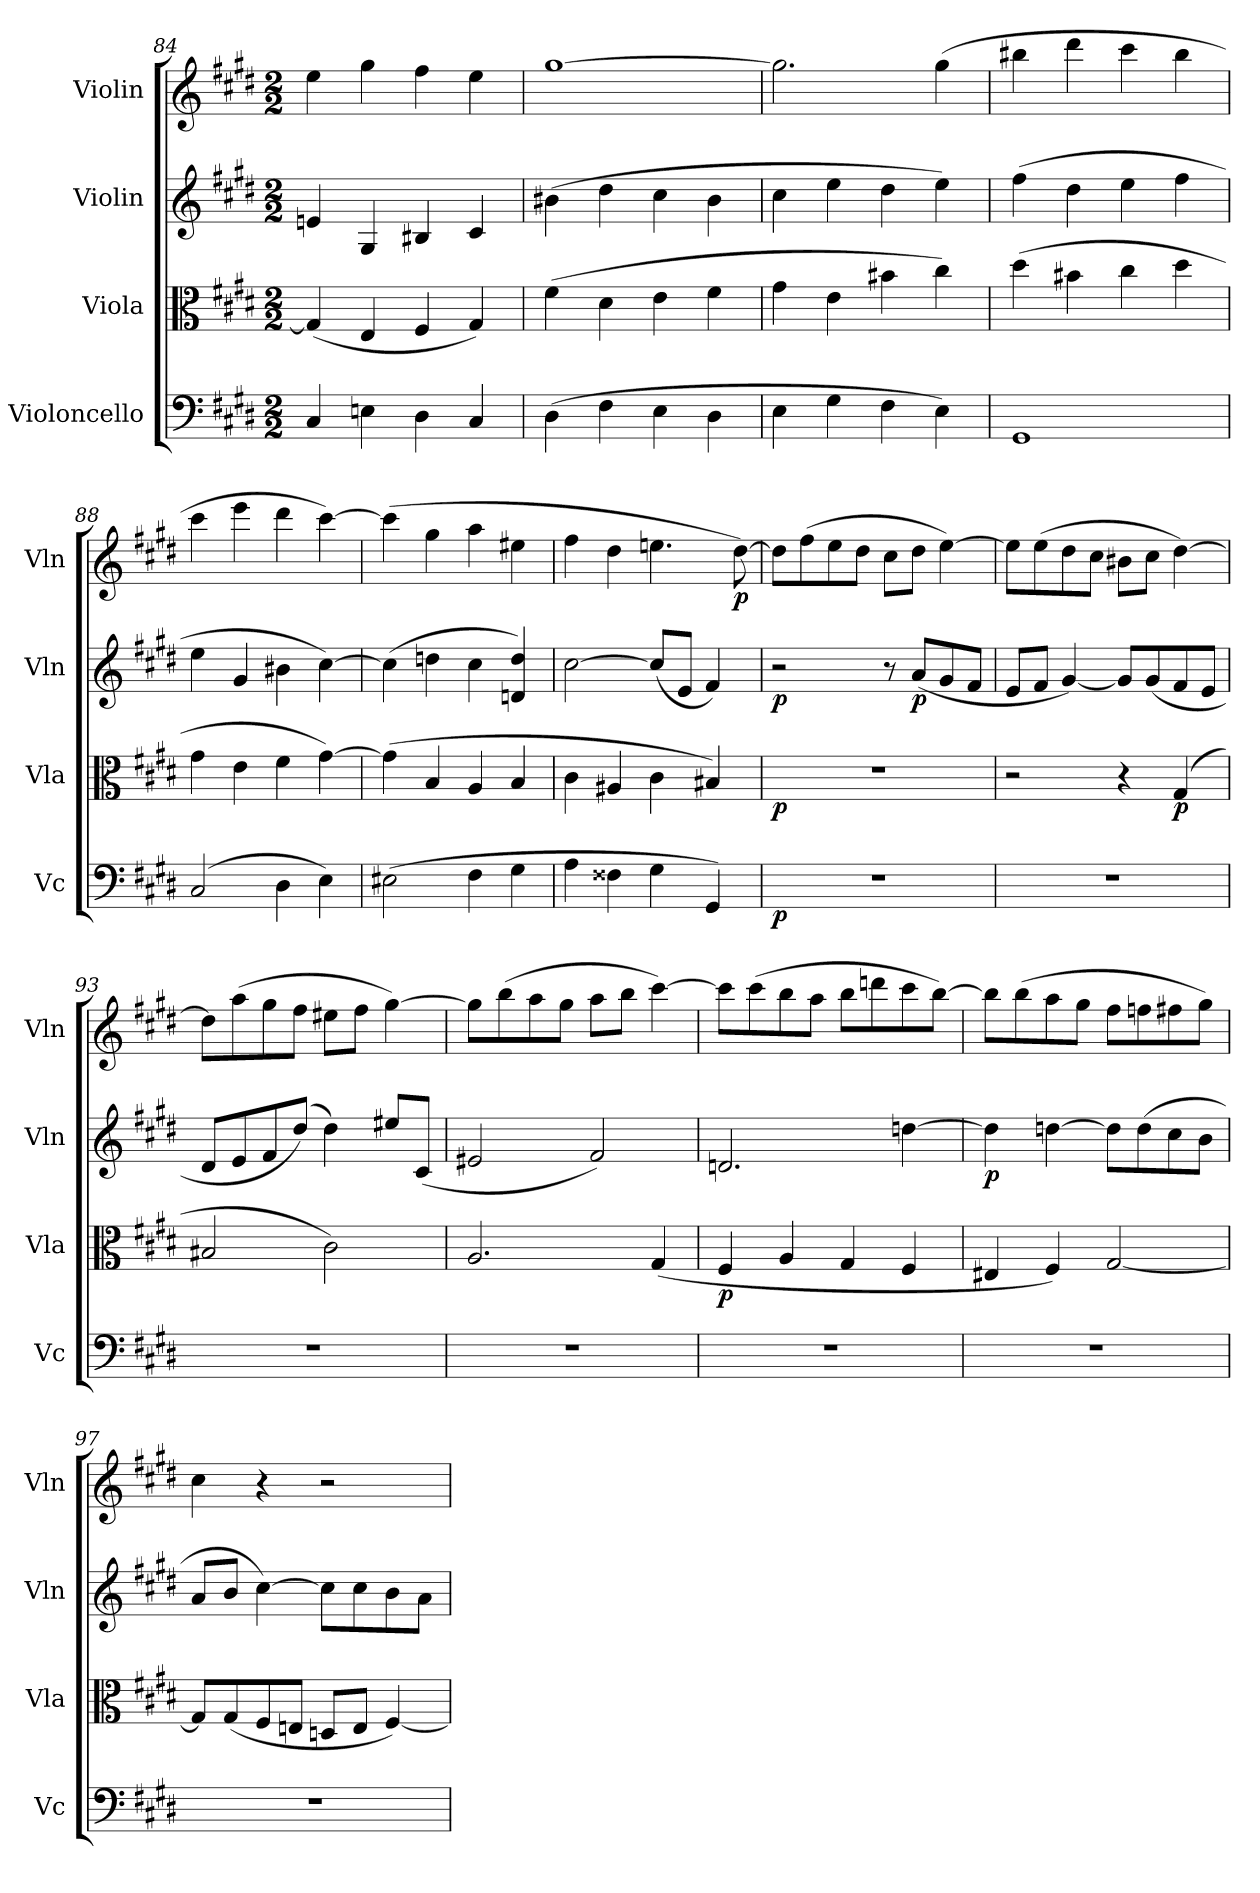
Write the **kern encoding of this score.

**kern	**dynam	**kern	**dynam	**kern	**dynam	**kern	**dynam
*part4	*part4	*part3	*part3	*part2	*part2	*part1	*part1
*staff4	*staff4	*staff3	*staff3	*staff2	*staff2	*staff1	*staff1
*I"Violoncello	*	*I"Viola	*	*I"Violin	*	*I"Violin	*
*I'Vc	*	*I'Vla	*	*I'Vln	*	*I'Vln	*
*clefF4	*	*clefC3	*	*clefG2	*	*clefG2	*
*k[f#c#g#d#]	*	*k[f#c#g#d#]	*	*k[f#c#g#d#]	*	*k[f#c#g#d#]	*
*M2/2	*	*M2/2	*	*M2/2	*	*M2/2	*
=84	=84	=84	=84	=84	=84	=84	=84
4C#/	.	(4G#/]	.	4en/	.	4ee\	.
4En\	.	4E/	.	4G#/	.	4gg#\	.
4D#\	.	4F#/	.	4B#X/	.	4ff#\	.
4C#/	.	4G#/)	.	4c#/	.	4ee\	.
=85	=85	=85	=85	=85	=85	=85	=85
(4D#\	.	(4f#\	.	(4b#X\	.	[1gg#	.
4F#\	.	4d#\	.	4dd#\	.	.	.
4E\	.	4e\	.	4cc#\	.	.	.
4D#\	.	4f#\	.	4b#\	.	.	.
=86	=86	=86	=86	=86	=86	=86	=86
4E\	.	4g#\	.	4cc#\	.	2.gg#\]	.
4G#\	.	4e\	.	4ee\	.	.	.
4F#\	.	4b#X\	.	4dd#\	.	.	.
4E\)	.	4cc#\)	.	4ee\)	.	(4gg#\	.
=87	=87	=87	=87	=87	=87	=87	=87
1GG#	.	(4dd#\	.	(4ff#\	.	4bb#X\	.
.	.	4b#X\	.	4dd#\	.	4ddd#\	.
.	.	4cc#\	.	4ee\	.	4ccc#\	.
.	.	4dd#\	.	4ff#\	.	4bb#\	.
=88	=88	=88	=88	=88	=88	=88	=88
(2C#/	.	4g#\	.	4ee\	.	4ccc#\	.
.	.	4e\	.	4g#/	.	4eee\	.
4D#\	.	4f#\	.	4b#X\	.	4ddd#\	.
4E\)	.	[4g#\)	.	[4cc#\)	.	[4ccc#\)	.
=89	=89	=89	=89	=89	=89	=89	=89
(2E#X\	.	(4g#\]	.	(4cc#\]	.	(4ccc#\]	.
.	.	4B/	.	4ddn\	.	4gg#\	.
4F#\	.	4A/	.	4cc#\	.	4aa\	.
4G#\	.	4B/	.	4dn/ 4dd/)	.	4ee#X\	.
=90	=90	=90	=90	=90	=90	=90	=90
4A\	.	4c#\	.	[2cc#\	.	4ff#\	.
4F##X\	.	4A#X/	.	.	.	4dd#\	.
4G#\	.	4c#\	.	(8cc#/L]	.	4.een\	.
.	.	.	.	8e/J	.	.	.
4GG#/)	.	4B#X/)	.	4f#/)	.	.	.
.	.	.	.	.	.	[8dd#\)	p
=91	=91	=91	=91	=91	=91	=91	=91
1r	p	1r	p	2r	p	8dd#\L]	.
.	.	.	.	.	.	(8ff#\	.
.	.	.	.	.	.	8ee\	.
.	.	.	.	.	.	8dd#\J	.
.	.	.	.	8r	.	8cc#\L	.
.	.	.	.	(8a/L	p	8dd#\J	.
.	.	.	.	8g#/	.	[4ee\)	.
.	.	.	.	8f#/J	.	.	.
=92	=92	=92	=92	=92	=92	=92	=92
1r	.	2r	.	8e/L	.	8ee\L]	.
.	.	.	.	8f#/J	.	(8ee\	.
.	.	.	.	[4g#/)	.	8dd#\	.
.	.	.	.	.	.	8cc#\J	.
.	.	4r	.	8g#/L]	.	8b#X\L	.
.	.	.	.	(8g#/	.	8cc#\J	.
.	.	(4G#/	p	8f#/	.	[4dd#\)	.
.	.	.	.	8e/J	.	.	.
=93	=93	=93	=93	=93	=93	=93	=93
1r	.	2B#X/	.	8d#/L	.	8dd#\L]	.
.	.	.	.	8e/	.	(8aa\	.
.	.	.	.	8f#/	.	8gg#\	.
.	.	.	.	(8dd#/J)	.	8ff#\J	.
.	.	2c#\)	.	4dd#\)	.	8ee#X\L	.
.	.	.	.	.	.	8ff#\J	.
.	.	.	.	8ee#X/L	.	[4gg#\)	.
.	.	.	.	(8c#/J	.	.	.
=94	=94	=94	=94	=94	=94	=94	=94
1r	.	2.A/	.	2e#X/	.	8gg#\L]	.
.	.	.	.	.	.	(8bb\	.
.	.	.	.	.	.	8aa\	.
.	.	.	.	.	.	8gg#\J	.
.	.	.	.	2f#/)	.	8aa\L	.
.	.	.	.	.	.	8bb\J	.
.	.	(4G#/	.	.	.	[4ccc#\)	.
=95	=95	=95	=95	=95	=95	=95	=95
1r	.	4F#/	p	2.dn/	.	8ccc#\L]	.
.	.	.	.	.	.	(8ccc#\	.
.	.	4A/	.	.	.	8bb\	.
.	.	.	.	.	.	8aa\J	.
.	.	4G#/	.	.	.	8bb\L	.
.	.	.	.	.	.	8dddn\	.
.	.	4F#/	.	[4ddn\	.	8ccc#\	.
.	.	.	.	.	.	[8bb\J)	.
=96	=96	=96	=96	=96	=96	=96	=96
1r	.	4E#X/	.	4dd\]	p	8bb\L]	.
.	.	.	.	.	.	(8bb\	.
.	.	4F#/)	.	[4ddn\	.	8aa\	.
.	.	.	.	.	.	8gg#\J	.
.	.	[2G#/	.	8dd\L]	.	8ff#\L	.
.	.	.	.	(8dd\	.	8ffn\	.
.	.	.	.	8cc#\	.	8ff#X\	.
.	.	.	.	8b\J	.	8gg#\J)	.
=97	=97	=97	=97	=97	=97	=97	=97
1r	.	8G#/L]	.	8a/L	.	4cc#\	.
.	.	(8G#/	.	8b/J	.	.	.
.	.	8F#/	.	[4cc#\)	.	4r	.
.	.	8En/J	.	.	.	.	.
.	.	8Dn/L	.	8cc#\L]	.	2r	.
.	.	8E/J	.	8cc#\	.	.	.
.	.	[4F#/)	.	8b\	.	.	.
.	.	.	.	8a\J	.	.	.
=	=	=	=	=	=	=	=
*-	*-	*-	*-	*-	*-	*-	*-
